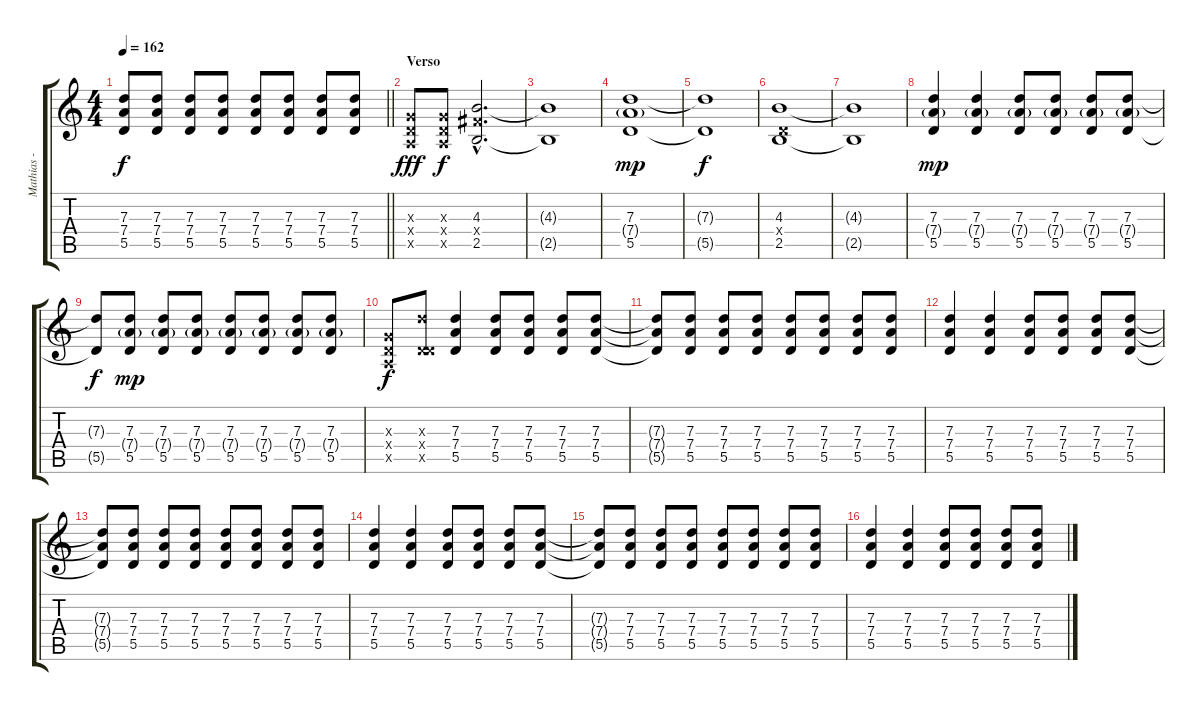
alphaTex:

\track ("Mathias - Guitar 2" "Mathias - ") {instrument distortionguitar}
\staff {score tabs}
\tuning (E4 B3 G3 D3 A2 E2) {hide}
\ts (4 4)
\tempo 162
\clef g2
\barLineRight lightlight
\ks c
(7.3 7.4 5.5).8{dy f} (7.3 7.4 5.5).8 (7.3 7.4 5.5).8 (7.3 7.4 5.5).8 (7.3 7.4 5.5).8 (7.3 7.4 5.5).8 (7.3 7.4 5.5).8 (7.3 7.4 5.5).8 |
\section ("" "Verso")
(0.3{x} 0.4{x} 0.5{x}).8{dy fff} (0.3{x} 0.4{x} 0.5{x}).8{dy f} (4.3{hac} 4.4{hac x} 2.5{hac}).2{d} |
(4.3{t} 2.5{t}).1 |
(7.3 7.4{g} 5.5).1{dy mp} |
(7.3{t} 5.5{t}).1{dy f} |
(4.3 0.4{x} 2.5).1 |
(4.3{t} 2.5{t}).1 |
(7.3 7.4{g} 5.5).4{dy mp} (7.3 7.4{g} 5.5).4 (7.3 7.4{g} 5.5).8 (7.3 7.4{g} 5.5).8 (7.3 7.4{g} 5.5).8 (7.3 7.4{g} 5.5).8 |
(7.3{t} 5.5{t}).8{dy f} (7.3 7.4{g} 5.5).8{dy mp} (7.3 7.4{g} 5.5).8 (7.3 7.4{g} 5.5).8 (7.3 7.4{g} 5.5).8 (7.3 7.4{g} 5.5).8 (7.3 7.4{g} 5.5).8 (7.3 7.4{g} 5.5).8 |
(0.3{x} 0.4{x} 0.5{x}).8{dy f} (7.3{x} 0.4{x} 5.5{x}).8 (7.3 7.4 5.5).4 (7.3 7.4 5.5).8 (7.3 7.4 5.5).8 (7.3 7.4 5.5).8 (7.3 7.4 5.5).8 |
(7.3{t} 7.4{t} 5.5{t}).8 (7.3 7.4 5.5).8 (7.3 7.4 5.5).8 (7.3 7.4 5.5).8 (7.3 7.4 5.5).8 (7.3 7.4 5.5).8 (7.3 7.4 5.5).8 (7.3 7.4 5.5).8 |
(7.3 7.4 5.5).4 (7.3 7.4 5.5).4 (7.3 7.4 5.5).8 (7.3 7.4 5.5).8 (7.3 7.4 5.5).8 (7.3 7.4 5.5).8 |
(7.3{t} 7.4{t} 5.5{t}).8 (7.3 7.4 5.5).8 (7.3 7.4 5.5).8 (7.3 7.4 5.5).8 (7.3 7.4 5.5).8 (7.3 7.4 5.5).8 (7.3 7.4 5.5).8 (7.3 7.4 5.5).8 |
(7.3 7.4 5.5).4 (7.3 7.4 5.5).4 (7.3 7.4 5.5).8 (7.3 7.4 5.5).8 (7.3 7.4 5.5).8 (7.3 7.4 5.5).8 |
(7.3{t} 7.4{t} 5.5{t}).8 (7.3 7.4 5.5).8 (7.3 7.4 5.5).8 (7.3 7.4 5.5).8 (7.3 7.4 5.5).8 (7.3 7.4 5.5).8 (7.3 7.4 5.5).8 (7.3 7.4 5.5).8 |
(7.3 7.4 5.5).4 (7.3 7.4 5.5).4 (7.3 7.4 5.5).8 (7.3 7.4 5.5).8 (7.3 7.4 5.5).8 (7.3 7.4 5.5).8
